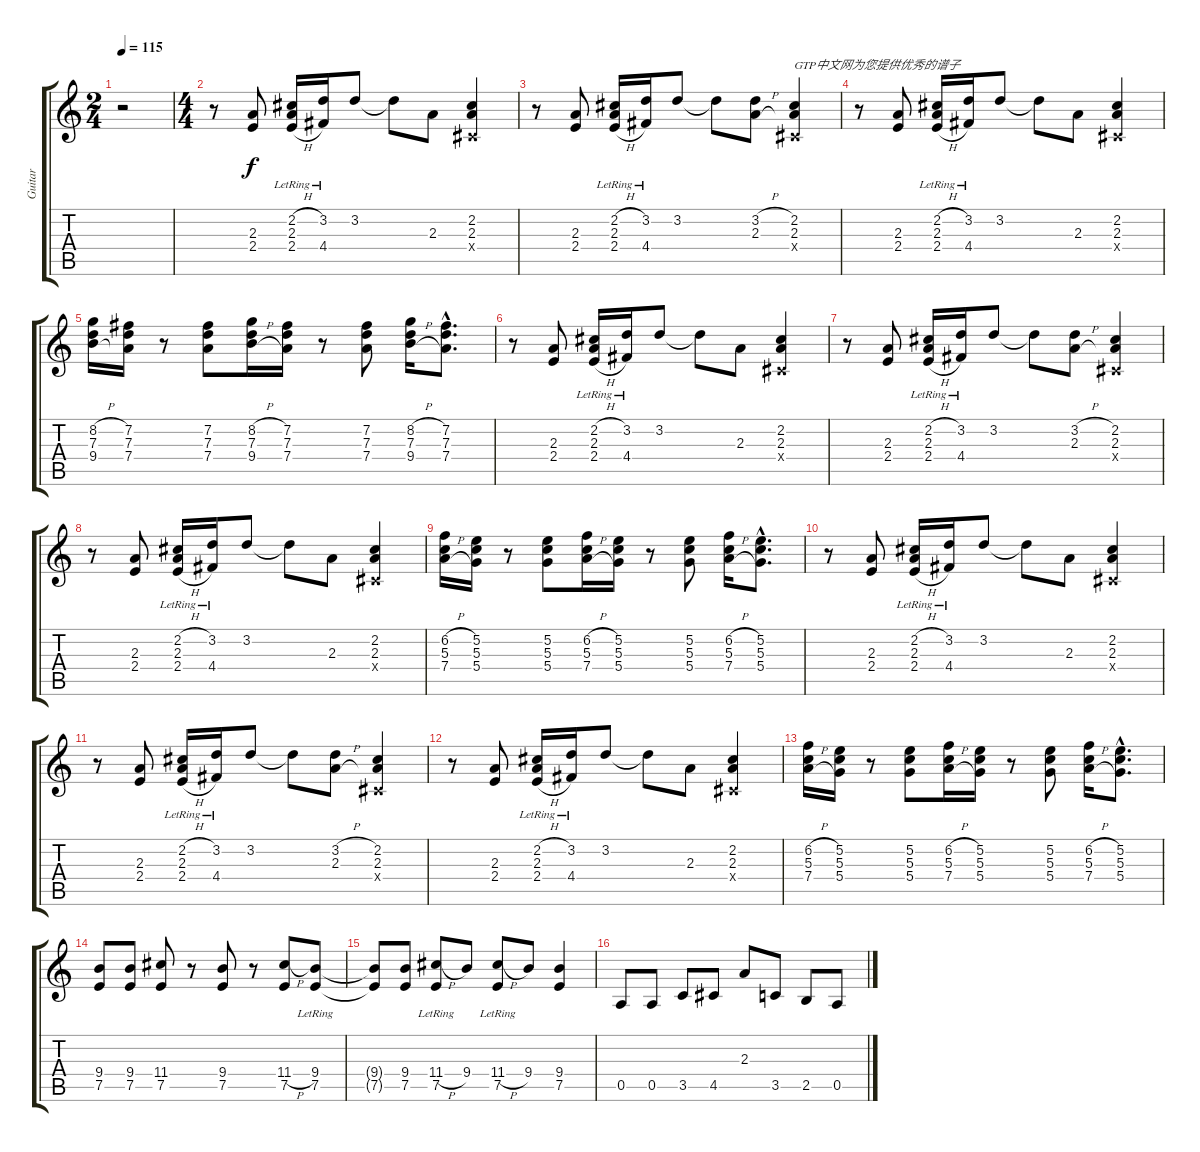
\track ("Guitar" "Guitar") {instrument overdrivenguitar}
\staff {score tabs}
\tuning (E4 B3 G3 D3 A2 E2) {hide}
\ts (2 4)
\tempo 115
\clef g2
\ks c
r.2{dy f instrument overdrivenguitar} |
\ts (4 4)
r.8 (2.3 2.4).8 (2.2{h} 2.3{lr} 2.4{h}).16 (3.2 4.4{lr}).16 3.2.8 3.2{t}.8 2.3.8 (2.2 2.3 -1.4{x}).4 |
r.8 (2.3 2.4).8 (2.2{h} 2.3{lr} 2.4{h}).16 (3.2 4.4{lr}).16 3.2.8 3.2{t}.8 (3.2{h} 2.3{h}).8 (2.2 2.3 -1.4{x}).4{txt "GTP中文网为您提供优秀的谱子"} |
r.8 (2.3 2.4).8 (2.2{h} 2.3{lr} 2.4{h}).16 (3.2 4.4{lr}).16 3.2.8 3.2{t}.8 2.3.8 (2.2 2.3 -1.4{x}).4 |
(8.2{h} 7.3 9.4{h}).16 (7.2 7.3 7.4).16 r.8 (7.2 7.3 7.4).8 (8.2{h} 7.3 9.4{h}).16 (7.2 7.3 7.4).16 r.8 (7.2 7.3 7.4).8 (8.2{h} 7.3 9.4{h}).16 (7.2{hac} 7.3{hac} 7.4{hac}).8{d} |
r.8 (2.3 2.4).8 (2.2{h} 2.3{lr} 2.4{h}).16 (3.2 4.4{lr}).16 3.2.8 3.2{t}.8 2.3.8 (2.2 2.3 -1.4{x}).4 |
r.8 (2.3 2.4).8 (2.2{h} 2.3{lr} 2.4{h}).16 (3.2 4.4{lr}).16 3.2.8 3.2{t}.8 (3.2{h} 2.3{h}).8 (2.2 2.3 -1.4{x}).4 |
r.8 (2.3 2.4).8 (2.2{h} 2.3{lr} 2.4{h}).16 (3.2 4.4{lr}).16 3.2.8 3.2{t}.8 2.3.8 (2.2 2.3 -1.4{x}).4 |
(6.2{h} 5.3 7.4{h}).16 (5.2 5.3 5.4).16 r.8 (5.2 5.3 5.4).8 (6.2{h} 5.3 7.4{h}).16 (5.2 5.3 5.4).16 r.8 (5.2 5.3 5.4).8 (6.2{h} 5.3 7.4{h}).16 (5.2{hac} 5.3{hac} 5.4{hac}).8{d} |
r.8 (2.3 2.4).8 (2.2{h} 2.3{lr} 2.4{h}).16 (3.2 4.4{lr}).16 3.2.8 3.2{t}.8 2.3.8 (2.2 2.3 -1.4{x}).4 |
r.8 (2.3 2.4).8 (2.2{h} 2.3{lr} 2.4{h}).16 (3.2 4.4{lr}).16 3.2.8 3.2{t}.8 (3.2{h} 2.3{h}).8 (2.2 2.3 -1.4{x}).4 |
r.8 (2.3 2.4).8 (2.2{h} 2.3{lr} 2.4{h}).16 (3.2 4.4{lr}).16 3.2.8 3.2{t}.8 2.3.8 (2.2 2.3 -1.4{x}).4 |
(6.2{h} 5.3 7.4{h}).16 (5.2 5.3 5.4).16 r.8 (5.2 5.3 5.4).8 (6.2{h} 5.3 7.4{h}).16 (5.2 5.3 5.4).16 r.8 (5.2 5.3 5.4).8 (6.2{h} 5.3 7.4{h}).16 (5.2{hac} 5.3{hac} 5.4{hac}).8{d} |
(9.4 7.5).8 (9.4 7.5).8 (11.4 7.5).8 r.8 (9.4 7.5).8 r.8 (11.4{h} 7.5).8 (9.4 7.5{lr}).8 |
(9.4{t} 7.5{t}).8 (9.4 7.5).8 (11.4{h} 7.5{lr}).8 9.4.8 (11.4{h} 7.5{lr}).8 9.4.8 (9.4 7.5).4 |
0.5.8 0.5.8 3.5.8 4.5.8 2.3.8 3.5.8 2.5.8 0.5.8
